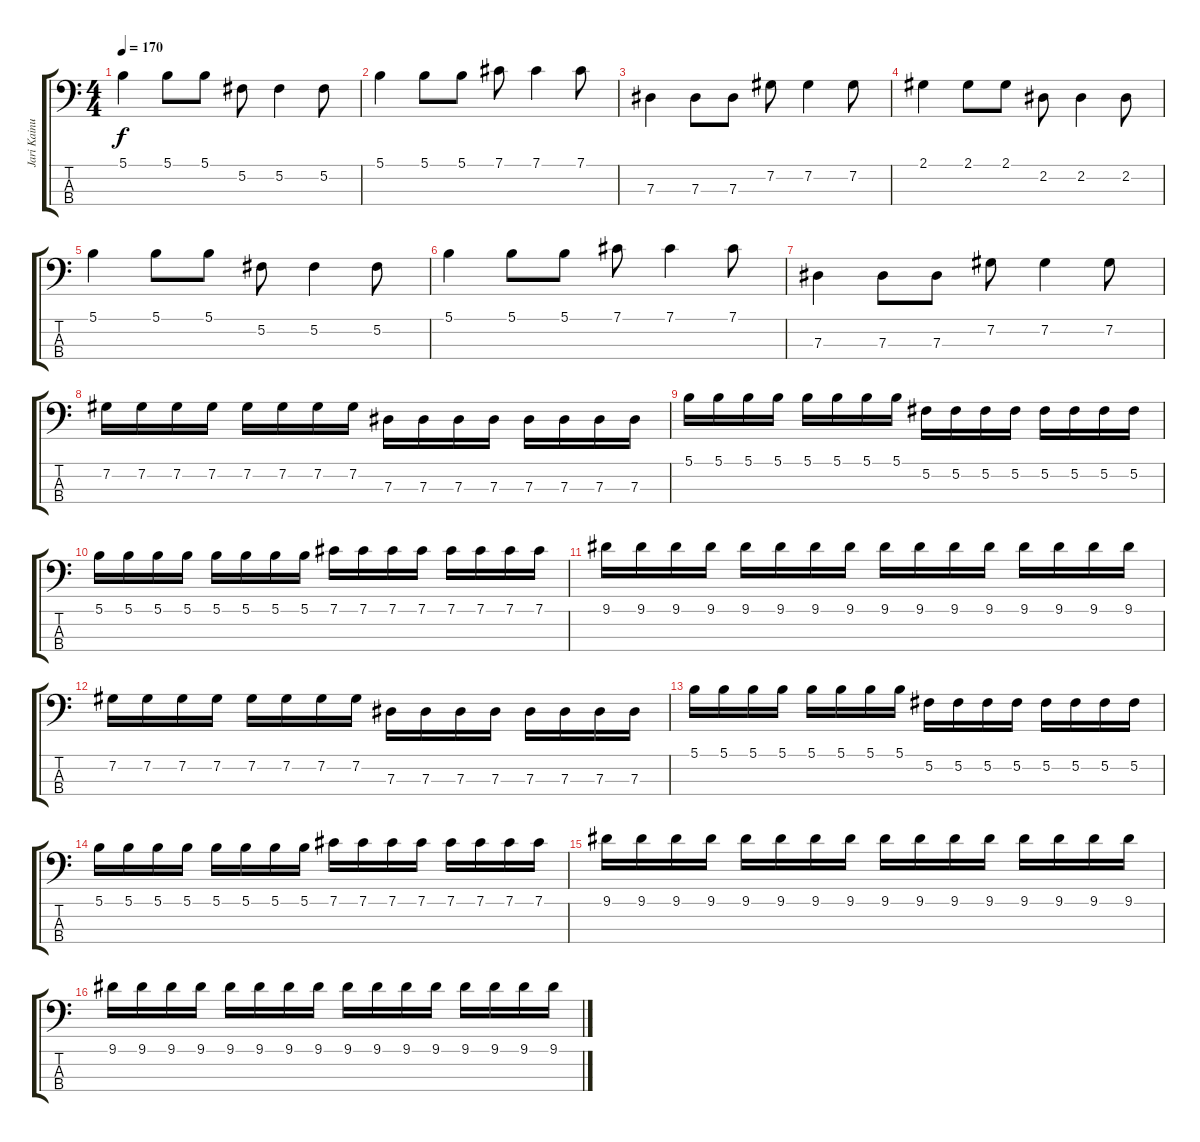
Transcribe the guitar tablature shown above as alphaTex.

\track ("Jari Kainulainen (Bass)" "Jari Kainu") {instrument electricbassfinger}
\staff {score tabs}
\tuning (Gb2 Db2 Ab1 Eb1) {hide}
\ts (4 4)
\tempo 170
\clef f4
\ks c
5.1.4{dy f} 5.1.8 5.1.8 5.2.8 5.2.4 5.2.8 |
5.1.4 5.1.8 5.1.8 7.1.8 7.1.4 7.1.8 |
7.3.4 7.3.8 7.3.8 7.2.8 7.2.4 7.2.8 |
2.1.4 2.1.8 2.1.8 2.2.8 2.2.4 2.2.8 |
5.1.4 5.1.8 5.1.8 5.2.8 5.2.4 5.2.8 |
5.1.4 5.1.8 5.1.8 7.1.8 7.1.4 7.1.8 |
7.3.4 7.3.8 7.3.8 7.2.8 7.2.4 7.2.8 |
7.2.16 7.2.16 7.2.16 7.2.16 7.2.16 7.2.16 7.2.16 7.2.16 7.3.16 7.3.16 7.3.16 7.3.16 7.3.16 7.3.16 7.3.16 7.3.16 |
5.1.16 5.1.16 5.1.16 5.1.16 5.1.16 5.1.16 5.1.16 5.1.16 5.2.16 5.2.16 5.2.16 5.2.16 5.2.16 5.2.16 5.2.16 5.2.16 |
5.1.16 5.1.16 5.1.16 5.1.16 5.1.16 5.1.16 5.1.16 5.1.16 7.1.16 7.1.16 7.1.16 7.1.16 7.1.16 7.1.16 7.1.16 7.1.16 |
9.1.16 9.1.16 9.1.16 9.1.16 9.1.16 9.1.16 9.1.16 9.1.16 9.1.16 9.1.16 9.1.16 9.1.16 9.1.16 9.1.16 9.1.16 9.1.16 |
7.2.16 7.2.16 7.2.16 7.2.16 7.2.16 7.2.16 7.2.16 7.2.16 7.3.16 7.3.16 7.3.16 7.3.16 7.3.16 7.3.16 7.3.16 7.3.16 |
5.1.16 5.1.16 5.1.16 5.1.16 5.1.16 5.1.16 5.1.16 5.1.16 5.2.16 5.2.16 5.2.16 5.2.16 5.2.16 5.2.16 5.2.16 5.2.16 |
5.1.16 5.1.16 5.1.16 5.1.16 5.1.16 5.1.16 5.1.16 5.1.16 7.1.16 7.1.16 7.1.16 7.1.16 7.1.16 7.1.16 7.1.16 7.1.16 |
9.1.16 9.1.16 9.1.16 9.1.16 9.1.16 9.1.16 9.1.16 9.1.16 9.1.16 9.1.16 9.1.16 9.1.16 9.1.16 9.1.16 9.1.16 9.1.16 |
9.1.16 9.1.16 9.1.16 9.1.16 9.1.16 9.1.16 9.1.16 9.1.16 9.1.16 9.1.16 9.1.16 9.1.16 9.1.16 9.1.16 9.1.16 9.1.16
